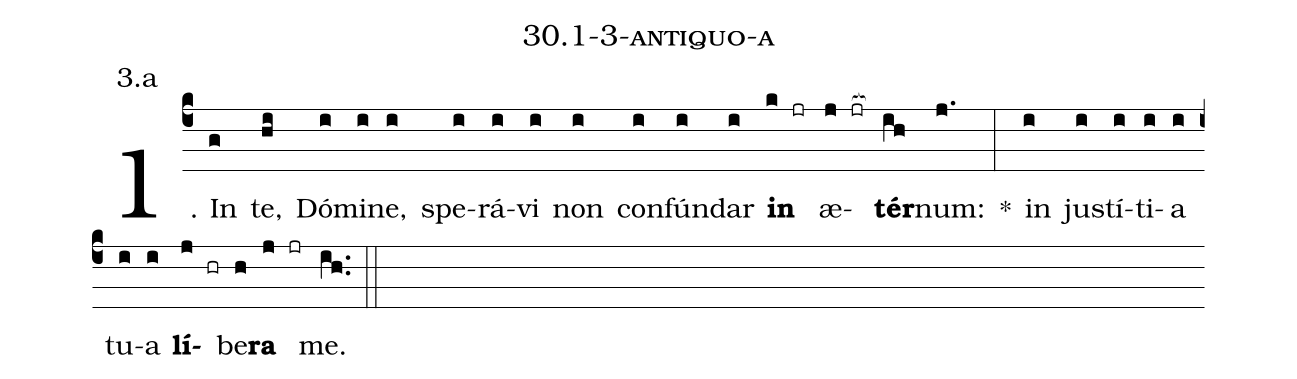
name: 30.1-3-antiquo-a;
annotation: 3.a;
%%
(c4)1. In(g) te,(hi) Dó(i)mi(i)ne,(i) spe(i)rá(i)vi(i) non(i) con(i)fún(i)dar(i) <b>in</b>(k jr) æ(j jr[ocb:1{])<b>tér</b>(ih[ocb:0}])num:(j.) *(:) in(i) jus(i)tí(i)ti(i)a(i) tu(i)a(i) <b>lí</b>(j hr)be(h)<b>ra</b>(j jr) me.(ih..) (::)
